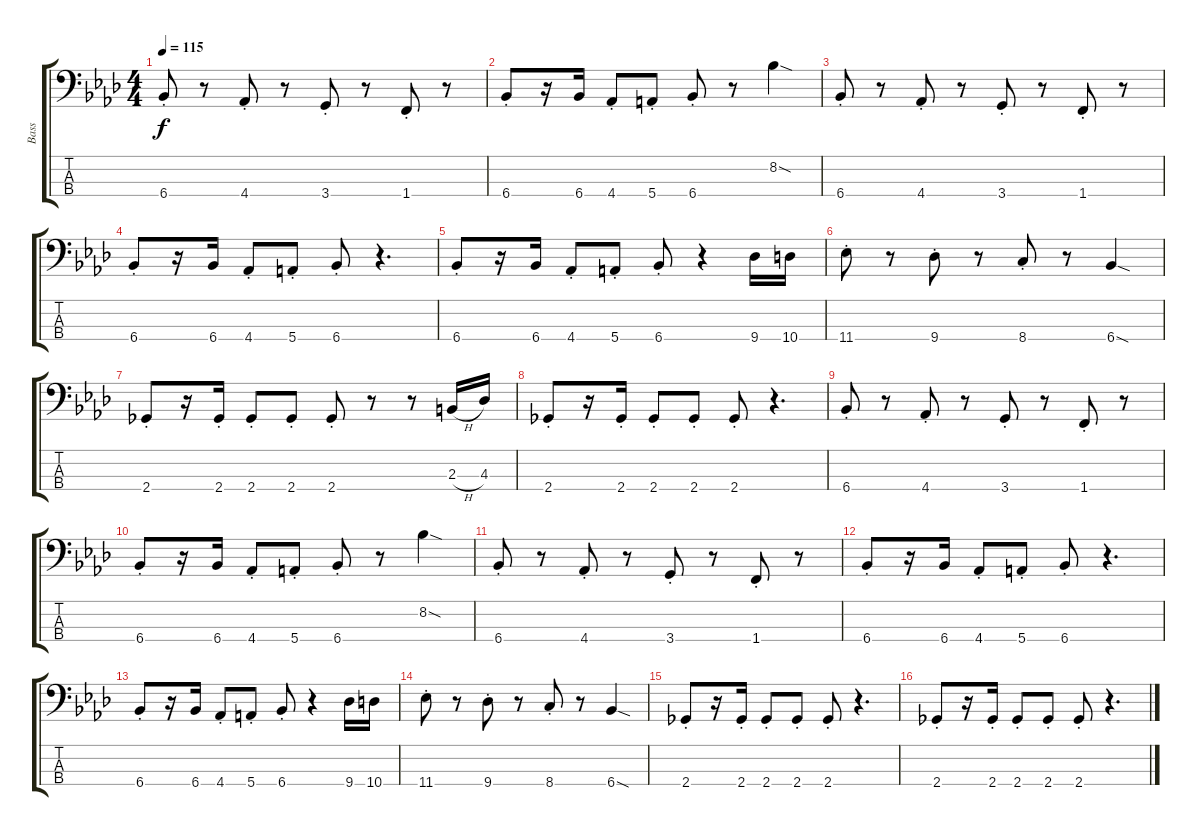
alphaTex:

\track ("Bass" "Bass") {instrument electricbasspick}
\staff {score tabs}
\tuning (G2 D2 A1 E1) {hide}
\ts (4 4)
\tempo 115
\clef f4
\ks ab
6.4{st}.8{dy f} r.8 4.4{st}.8 r.8 3.4{st}.8 r.8 1.4{st}.8 r.8 |
6.4{st}.8 r.16 6.4.16 4.4{st}.8 5.4{st}.8 6.4{st}.8 r.8 8.2{sod}.4 |
6.4{st}.8 r.8 4.4{st}.8 r.8 3.4{st}.8 r.8 1.4{st}.8 r.8 |
6.4{st}.8 r.16 6.4.16 4.4{st}.8 5.4{st}.8 6.4{st}.8 r.4{d} |
6.4{st}.8 r.16 6.4.16 4.4{st}.8 5.4{st}.8 6.4{st}.8 r.4 9.4.16 10.4.16 |
11.4{st}.8 r.8 9.4{st}.8 r.8 8.4{st}.8 r.8 6.4{sod}.4 |
2.4{st}.8 r.16 2.4{st}.16 2.4{st}.8 2.4{st}.8 2.4{st}.8 r.8 r.8 2.3{h}.16 4.3.16 |
2.4{st}.8 r.16 2.4{st}.16 2.4{st}.8 2.4{st}.8 2.4{st}.8 r.4{d} |
6.4{st}.8 r.8 4.4{st}.8 r.8 3.4{st}.8 r.8 1.4{st}.8 r.8 |
6.4{st}.8 r.16 6.4.16 4.4{st}.8 5.4{st}.8 6.4{st}.8 r.8 8.2{sod}.4 |
6.4{st}.8 r.8 4.4{st}.8 r.8 3.4{st}.8 r.8 1.4{st}.8 r.8 |
6.4{st}.8 r.16 6.4.16 4.4{st}.8 5.4{st}.8 6.4{st}.8 r.4{d} |
6.4{st}.8 r.16 6.4.16 4.4{st}.8 5.4{st}.8 6.4{st}.8 r.4 9.4.16 10.4.16 |
11.4{st}.8 r.8 9.4{st}.8 r.8 8.4{st}.8 r.8 6.4{sod}.4 |
2.4{st}.8 r.16 2.4{st}.16 2.4{st}.8 2.4{st}.8 2.4{st}.8 r.4{d} |
2.4{st}.8 r.16 2.4{st}.16 2.4{st}.8 2.4{st}.8 2.4{st}.8 r.4{d}
